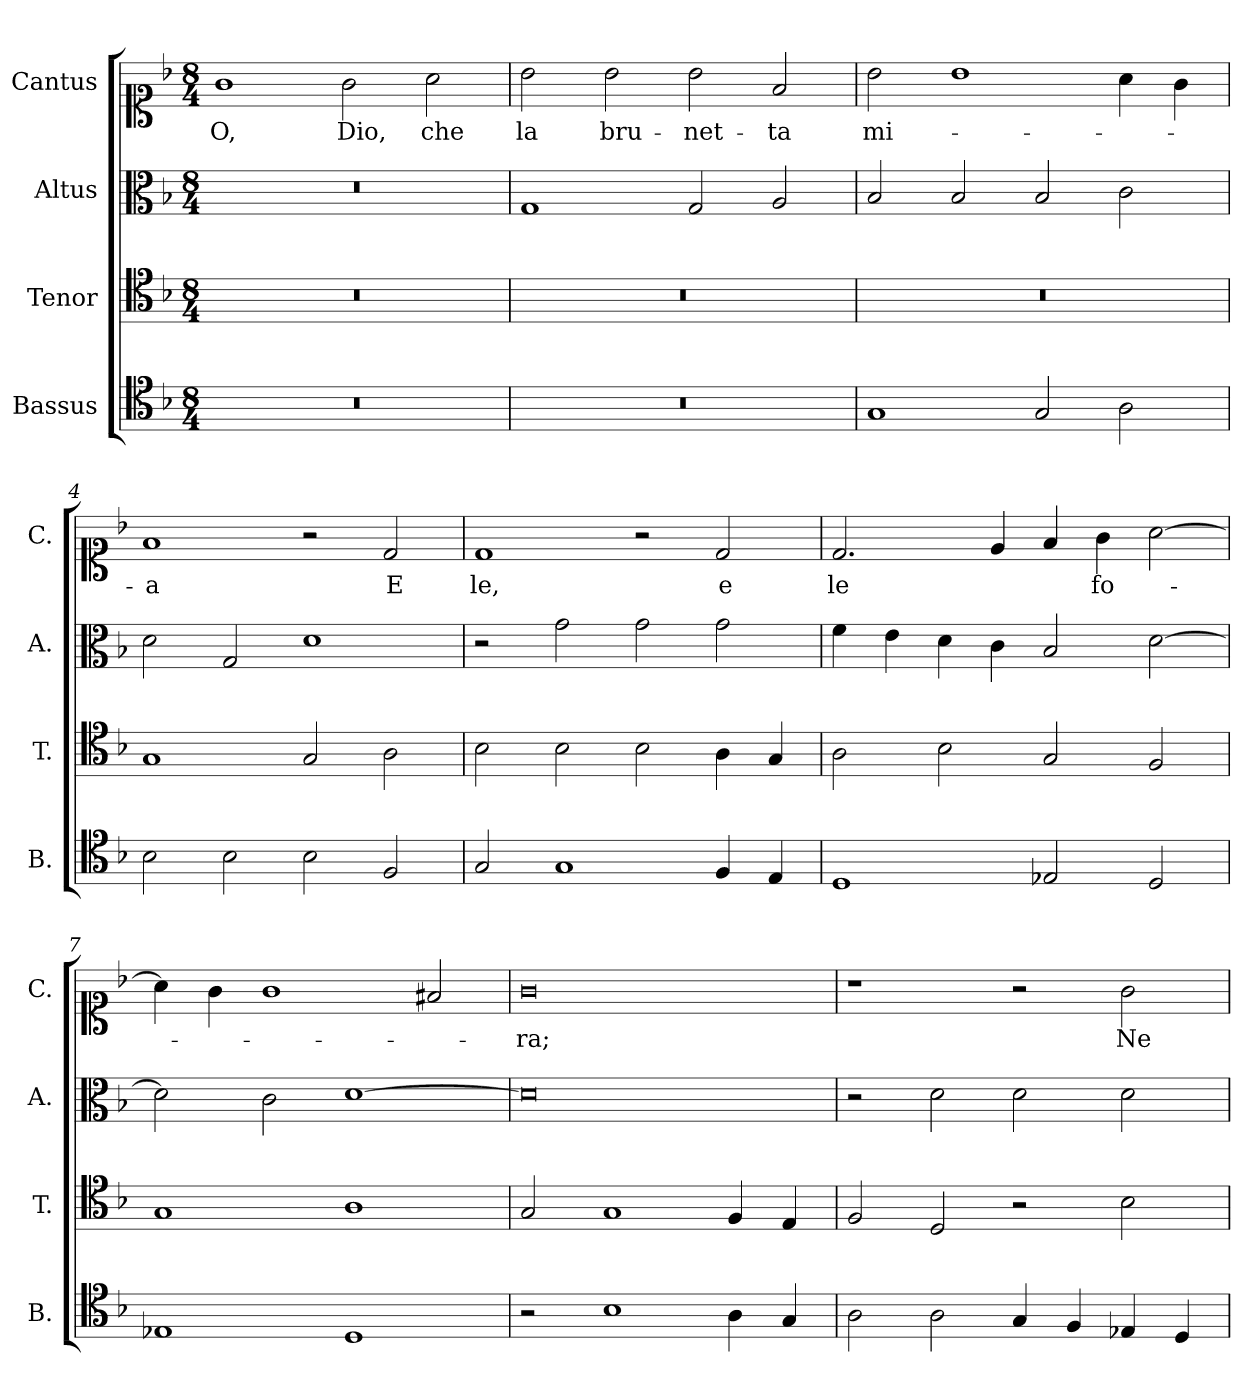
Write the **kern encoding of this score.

**kern	**kern	**kern	**kern	**text
*part4	*part3	*part2	*part1	*part1
*staff4	*staff3	*staff2	*staff1	*staff1
*I"Bassus	*I"Tenor	*I"Altus	*I"Cantus	*
*I'B.	*I'T.	*I'A.	*I'C.	*
*clefC4	*clefC4	*clefC3	*clefC1	*
*k[b-]	*k[b-]	*k[b-]	*k[b-]	*
*M8/4	*M8/4	*M8/4	*M8/4	*
=1	=1	=1	=1	=1
!	!	!	!	!LO:LY:b
0r	0r	0r	1g	O,
!	!	!	!	!LO:LY:b
.	.	.	2g\	Dio,
!	!	!	!	!LO:LY:b
.	.	.	2a\	che
=2	=2	=2	=2	=2
!	!	!	!	!LO:LY:b
0r	0r	1G	2b-\	la
!	!	!	!	!LO:LY:b
.	.	.	2b-\	bru-
!	!	!	!	!LO:LY:b
.	.	2G/	2b-\	-net-
!	!	!	!	!LO:LY:b
.	.	2A/	2f/	-ta
=3	=3	=3	=3	=3
!	!	!	!	!LO:LY:b
1G	0r	2B-/	2b-\	mi-
.	.	2B-/	1b-	.
2G/	.	2B-/	.	.
2A\	.	2c\	4a\	.
.	.	.	4g\	.
=4	=4	=4	=4	=4
!	!	!	!	!LO:LY:b
2B-\	1G	2d\	1f	-a
2B-\	.	2G/	.	.
2B-\	2G/	1d	2r	.
!	!	!	!	!LO:LY:b
2F/	2A\	.	2d/	E
=5	=5	=5	=5	=5
!	!	!	!	!LO:LY:b
2G/	2B-\	2r	1d	le,
1G	2B-\	2g\	.	.
.	2B-\	2g\	2r	.
!	!	!	!	!LO:LY:b
4F/	4A\	2g\	2d/	e
4E/	4G/	.	.	.
!!LO:LB:g=z
=6	=6	=6	=6	=6
!	!	!	!	!LO:LY:b
1D	2A\	4f\	2.d/	le
.	.	4e\	.	.
.	2B-\	4d\	.	.
.	.	4c\	4e/	.
2E-X/	2G/	2B-/	4f/	.
!	!	!	!	!LO:LY:b
.	.	.	4g\	fo-
2D/	2F/	[2d\	[2a\	.
=7	=7	=7	=7	=7
1E-X	1G	2d\]	4a\]	.
.	.	.	4g\	.
.	.	2c\	1g	.
1D	1A	[1d	.	.
.	.	.	2f#X/	.
=8	=8	=8	=8	=8
!	!	!	!	!LO:LY:b
2r	2G/	0d]	0g	-ra;
1B-	1G	.	.	.
4A\	4F/	.	.	.
4G/	4E/	.	.	.
=9	=9	=9	=9	=9
2A\	2F/	2r	1r	.
2A\	2D/	2d\	.	.
4G/	2r	2d\	2r	.
4F/	.	.	.	.
!	!	!	!	!LO:LY:b
4E-X/	2B-\	2d\	2g\	Ne
4D/	.	.	.	.
=	=	=	=	=
*-	*-	*-	*-	*-
